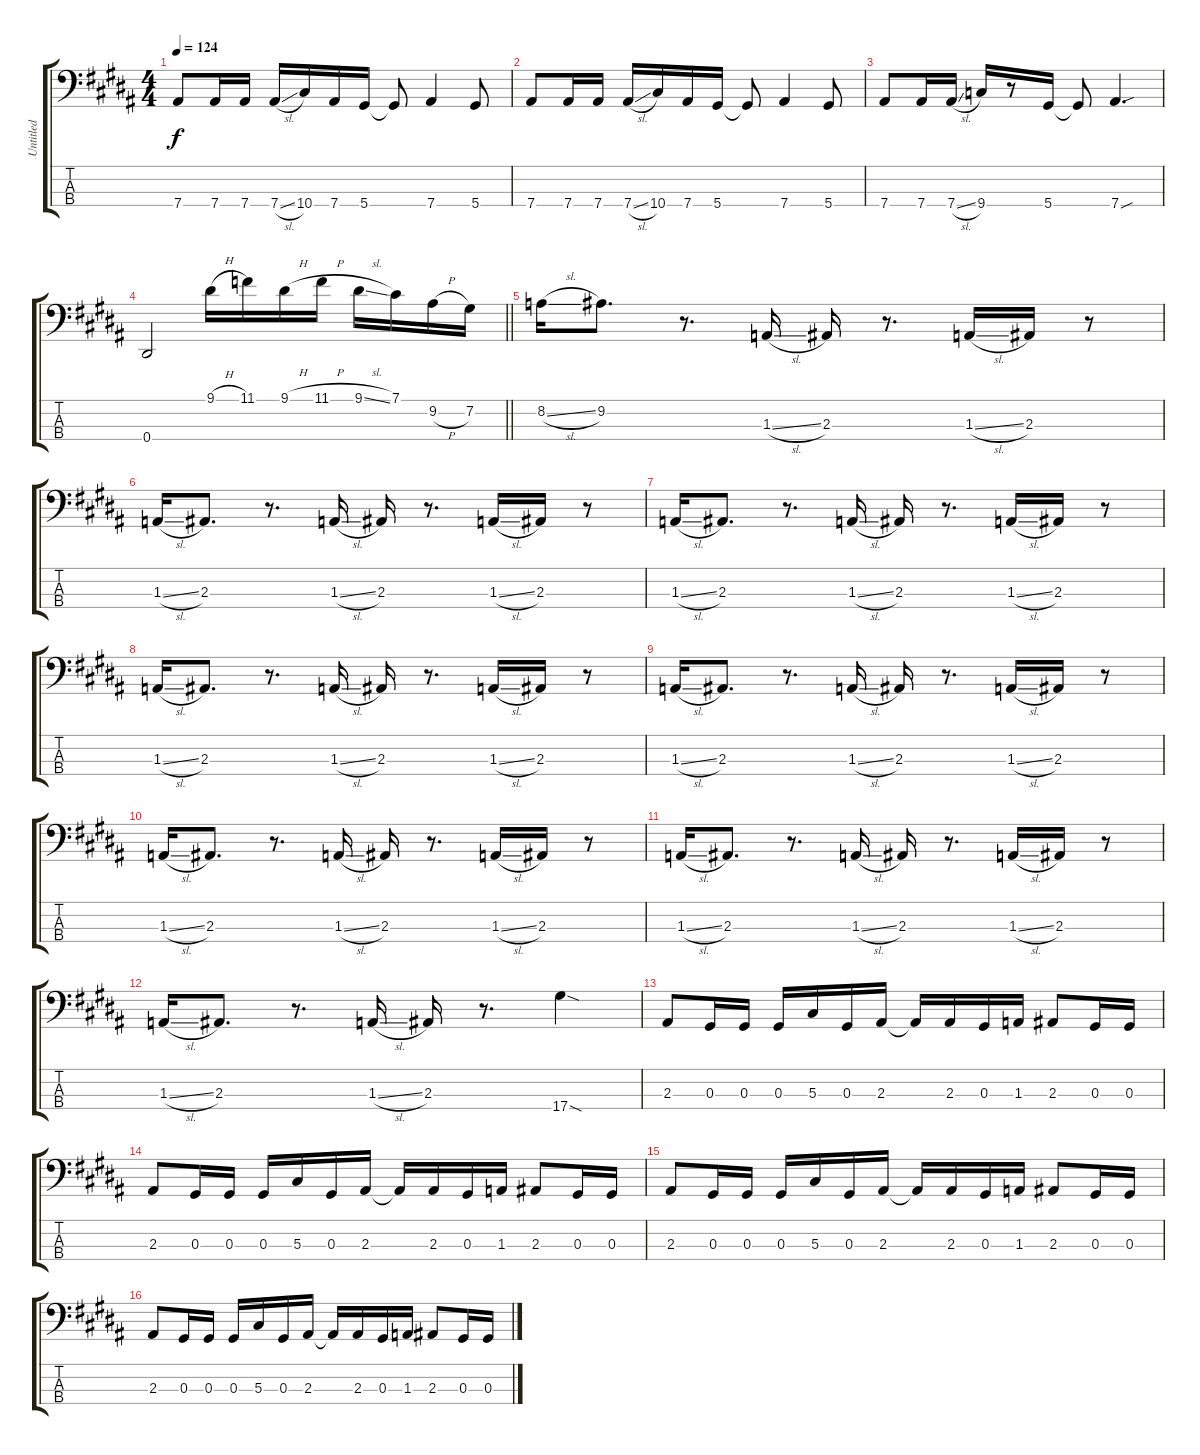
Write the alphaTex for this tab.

\track ("Untitled" "Untitled") {instrument electricbassfinger}
\staff {score tabs}
\tuning (Gb2 Db2 Ab1 Eb1) {hide}
\ts (4 4)
\tempo 124
\clef f4
\ks g#minor
7.4.8{dy f} 7.4.16 7.4.16 7.4{sl}.16 10.4.16 7.4.16 5.4.16 5.4{t}.8 7.4.4 5.4.8 |
7.4.8 7.4.16 7.4.16 7.4{sl}.16 10.4.16 7.4.16 5.4.16 5.4{t}.8 7.4.4 5.4.8 |
7.4.8 7.4.16 7.4{sl}.16 9.4.16 r.8 5.4.16 5.4{t}.8 7.4{sou}.4{d} |
\barLineRight lightlight
0.4.2 9.1{h}.16 11.1.16 9.1{h}.16 11.1{h}.16 9.1{sl}.16 7.1.16 9.2{h}.16 7.2.16 |
8.2{sl}.16 9.2.8{d} r.8{d} 1.3{sl}.16 2.3.16 r.8{d} 1.3{sl}.16 2.3.16 r.8 |
1.3{sl}.16 2.3.8{d} r.8{d} 1.3{sl}.16 2.3.16 r.8{d} 1.3{sl}.16 2.3.16 r.8 |
1.3{sl}.16 2.3.8{d} r.8{d} 1.3{sl}.16 2.3.16 r.8{d} 1.3{sl}.16 2.3.16 r.8 |
1.3{sl}.16 2.3.8{d} r.8{d} 1.3{sl}.16 2.3.16 r.8{d} 1.3{sl}.16 2.3.16 r.8 |
1.3{sl}.16 2.3.8{d} r.8{d} 1.3{sl}.16 2.3.16 r.8{d} 1.3{sl}.16 2.3.16 r.8 |
1.3{sl}.16 2.3.8{d} r.8{d} 1.3{sl}.16 2.3.16 r.8{d} 1.3{sl}.16 2.3.16 r.8 |
1.3{sl}.16 2.3.8{d} r.8{d} 1.3{sl}.16 2.3.16 r.8{d} 1.3{sl}.16 2.3.16 r.8 |
1.3{sl}.16 2.3.8{d} r.8{d} 1.3{sl}.16 2.3.16 r.8{d} 17.4{sod}.4 |
\ks b
2.3.8 0.3.16 0.3.16 0.3.16 5.3.16 0.3.16 2.3.16 2.3{t}.16 2.3.16 0.3.16 1.3.16 2.3.8 0.3.16 0.3.16 |
\ks g#minor
2.3.8 0.3.16 0.3.16 0.3.16 5.3.16 0.3.16 2.3.16 2.3{t}.16 2.3.16 0.3.16 1.3.16 2.3.8 0.3.16 0.3.16 |
2.3.8 0.3.16 0.3.16 0.3.16 5.3.16 0.3.16 2.3.16 2.3{t}.16 2.3.16 0.3.16 1.3.16 2.3.8 0.3.16 0.3.16 |
\ks b
2.3.8 0.3.16 0.3.16 0.3.16 5.3.16 0.3.16 2.3.16 2.3{t}.16 2.3.16 0.3.16 1.3.16 2.3.8 0.3.16 0.3.16
